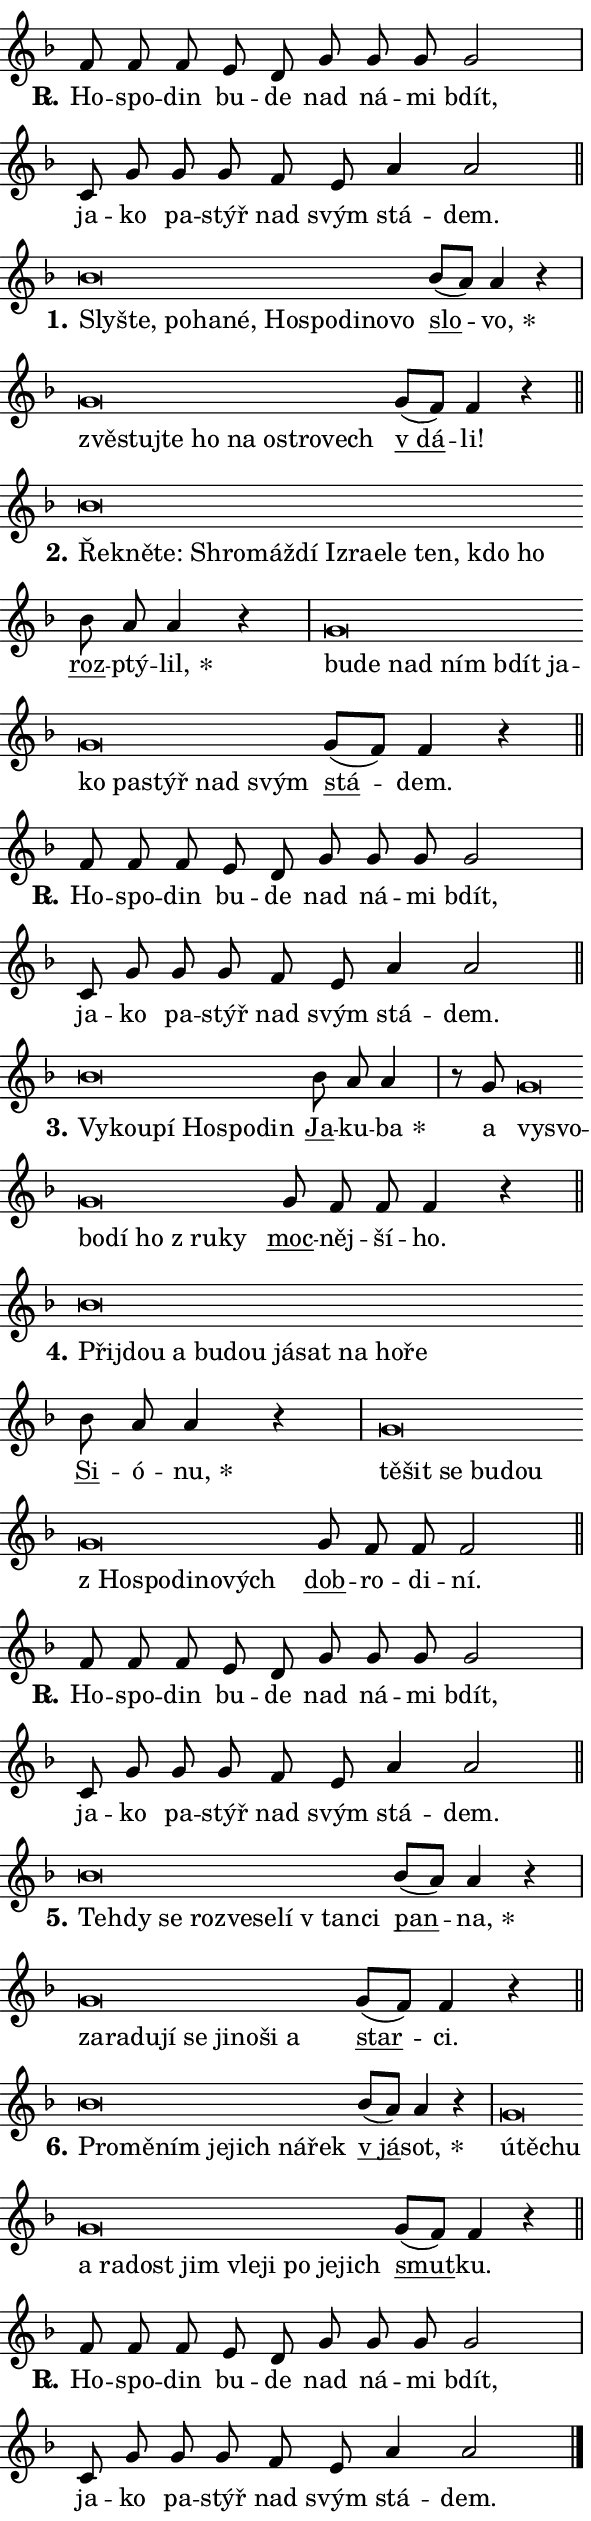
\version "2.24.0"
\header { tagline = "" }
\paper {
  indent = 0\cm
  top-margin = 0\cm
  right-margin = 0.13\cm % to fit lyric hyphens
  bottom-margin = 0\cm
  left-margin = 0\cm
  paper-width = 10\cm
  page-breaking = #ly:one-page-breaking
  system-system-spacing.basic-distance = #11
  score-system-spacing.basic-distance = #11
  ragged-last = ##f
}


%% Author: Thomas Morley
%% https://lists.gnu.org/archive/html/lilypond-user/2020-05/msg00002.html
#(define (line-position grob)
"Returns position of @var[grob} in current system:
   @code{'start}, if at first time-step
   @code{'end}, if at last time-step
   @code{'middle} otherwise
"
  (let* ((col (ly:item-get-column grob))
         (ln (ly:grob-object col 'left-neighbor))
         (rn (ly:grob-object col 'right-neighbor))
         (col-to-check-left (if (ly:grob? ln) ln col))
         (col-to-check-right (if (ly:grob? rn) rn col))
         (break-dir-left
           (and
             (ly:grob-property col-to-check-left 'non-musical #f)
             (ly:item-break-dir col-to-check-left)))
         (break-dir-right
           (and
             (ly:grob-property col-to-check-right 'non-musical #f)
             (ly:item-break-dir col-to-check-right))))
        (cond ((eqv? 1 break-dir-left) 'start)
              ((eqv? -1 break-dir-right) 'end)
              (else 'middle))))

#(define (tranparent-at-line-position vctor)
  (lambda (grob)
  "Relying on @code{line-position} select the relevant enry from @var{vctor}.
Used to determine transparency,"
    (case (line-position grob)
      ((end) (not (vector-ref vctor 0)))
      ((middle) (not (vector-ref vctor 1)))
      ((start) (not (vector-ref vctor 2))))))

noteHeadBreakVisibility =
#(define-music-function (break-visibility)(vector?)
"Makes @code{NoteHead}s transparent relying on @var{break-visibility}"
#{
  \override NoteHead.transparent =
    #(tranparent-at-line-position break-visibility)
#})

#(define delete-ledgers-for-transparent-note-heads
  (lambda (grob)
    "Reads whether a @code{NoteHead} is transparent.
If so this @code{NoteHead} is removed from @code{'note-heads} from
@var{grob}, which is supposed to be @code{LedgerLineSpanner}.
As a result ledgers are not printed for this @code{NoteHead}"
    (let* ((nhds-array (ly:grob-object grob 'note-heads))
           (nhds-list
             (if (ly:grob-array? nhds-array)
                 (ly:grob-array->list nhds-array)
                 '()))
           ;; Relies on the transparent-property being done before
           ;; Staff.LedgerLineSpanner.after-line-breaking is executed.
           ;; This is fragile ...
           (to-keep
             (remove
               (lambda (nhd)
                 (ly:grob-property nhd 'transparent #f))
               nhds-list)))
      ;; TODO find a better method to iterate over grob-arrays, similiar
      ;; to filter/remove etc for lists
      ;; For now rebuilt from scratch
      (set! (ly:grob-object grob 'note-heads)  '())
      (for-each
        (lambda (nhd)
          (ly:pointer-group-interface::add-grob grob 'note-heads nhd))
        to-keep))))

squashNotes = {
  \override NoteHead.X-extent = #'(-0.2 . 0.2)
  \override NoteHead.Y-extent = #'(-0.75 . 0)
  \override NoteHead.stencil =
    #(lambda (grob)
       (let ((pos (ly:grob-property grob 'staff-position)))
         (begin
           (if (< pos -7) (display "ERROR: Lower brevis then expected\n") (display ""))
           (if (<= pos -6) ly:text-interface::print ly:note-head::print))))
}
unSquashNotes = {
  \revert NoteHead.X-extent
  \revert NoteHead.Y-extent
  \revert NoteHead.stencil
}

hideNotes = \noteHeadBreakVisibility #begin-of-line-visible
unHideNotes = \noteHeadBreakVisibility #all-visible

% work-around for resetting accidentals
% https://lilypond.org/doc/v2.23/Documentation/notation/displaying-rhythms#unmetered-music
cadenzaMeasure = {
  \cadenzaOff
  \partial 1024 s1024
  \cadenzaOn
}

#(define-markup-command (accent layout props text) (markup?)
  "Underline accented syllable"
  (interpret-markup layout props
    #{\markup \override #'(offset . 4.3) \underline { #text }#}))

responsum = \markup \concat {
  "R" \hspace #-1.05 \path #0.1 #'((moveto 0 0.07) (lineto 0.9 0.8)) \hspace #0.05 "."
}

spaceSize = #0.6828661417322834 % exact space size for TeX Gyre Schola

\layout {
  \context {
    \Staff
    \remove "Time_signature_engraver"
    \override LedgerLineSpanner.after-line-breaking = #delete-ledgers-for-transparent-note-heads
  }
  \context {
    \Lyrics {
      \override LyricSpace.minimum-distance = \spaceSize
      \override LyricText.font-name = #"TeX Gyre Schola"
      \override LyricText.font-size = 1
      \override StanzaNumber.font-name = #"TeX Gyre Schola Bold"
      \override StanzaNumber.font-size = 1
    }
  }
  \context {
    \Score 
    \override NoteHead.text =
      #(lambda (grob) 
        (let ((pos (ly:grob-property grob 'staff-position)))
          #{\markup {
            \combine
              \halign #-0.55 \raise #(if (= pos -6) 0 0.5) \override #'(thickness . 2) \draw-line #'(3.2 . 0)
              \musicglyph "noteheads.sM1"
          }#}))
  }
}

% magnetic-lyrics.ily
%
%   written by
%     Jean Abou Samra <jean@abou-samra.fr>
%     Werner Lemberg <wl@gnu.org>
%
%   adapted by
%     Jiri Hon <jiri.hon@gmail.com>
%
% Version 2022-Apr-15

% https://www.mail-archive.com/lilypond-user@gnu.org/msg149350.html

#(define (Left_hyphen_pointer_engraver context)
   "Collect syllable-hyphen-syllable occurrences in lyrics and store
them in properties.  This engraver only looks to the left.  For
example, if the lyrics input is @code{foo -- bar}, it does the
following.

@itemize @bullet
@item
Set the @code{text} property of the @code{LyricHyphen} grob between
@q{foo} and @q{bar} to @code{foo}.

@item
Set the @code{left-hyphen} property of the @code{LyricText} grob with
text @q{foo} to the @code{LyricHyphen} grob between @q{foo} and
@q{bar}.
@end itemize

Use this auxiliary engraver in combination with the
@code{lyric-@/text::@/apply-@/magnetic-@/offset!} hook."
   (let ((hyphen #f)
         (text #f))
     (make-engraver
      (acknowledgers
       ((lyric-syllable-interface engraver grob source-engraver)
        (set! text grob)))
      (end-acknowledgers
       ((lyric-hyphen-interface engraver grob source-engraver)
        ;(when (not (grob::has-interface grob 'lyric-space-interface))
          (set! hyphen grob)));)
      ((stop-translation-timestep engraver)
       (when (and text hyphen)
         (ly:grob-set-object! text 'left-hyphen hyphen))
       (set! text #f)
       (set! hyphen #f)))))

#(define (lyric-text::apply-magnetic-offset! grob)
   "If the space between two syllables is less than the value in
property @code{LyricText@/.details@/.squash-threshold}, move the right
syllable to the left so that it gets concatenated with the left
syllable.

Use this function as a hook for
@code{LyricText@/.after-@/line-@/breaking} if the
@code{Left_@/hyphen_@/pointer_@/engraver} is active."
   (let ((hyphen (ly:grob-object grob 'left-hyphen #f)))
     (when hyphen
       (let ((left-text (ly:spanner-bound hyphen LEFT)))
         (when (grob::has-interface left-text 'lyric-syllable-interface)
           (let* ((common (ly:grob-common-refpoint grob left-text X))
                  (this-x-ext (ly:grob-extent grob common X))
                  (left-x-ext
                   (begin
                     ;; Trigger magnetism for left-text.
                     (ly:grob-property left-text 'after-line-breaking)
                     (ly:grob-extent left-text common X)))
                  ;; `delta` is the gap width between two syllables.
                  (delta (- (interval-start this-x-ext)
                            (interval-end left-x-ext)))
                  (details (ly:grob-property grob 'details))
                  (threshold (assoc-get 'squash-threshold details 0.2)))
             (when (< delta threshold)
               (let* (;; We have to manipulate the input text so that
                      ;; ligatures crossing syllable boundaries are not
                      ;; disabled.  For languages based on the Latin
                      ;; script this is essentially a beautification.
                      ;; However, for non-Western scripts it can be a
                      ;; necessity.
                      (lt (ly:grob-property left-text 'text))
                      (rt (ly:grob-property grob 'text))
                      (is-space (grob::has-interface hyphen 'lyric-space-interface))
                      (space (if is-space " " ""))
                      (extra-delta (if is-space spaceSize 0))
                      ;; Append new syllable.
                      (ltrt-space (if (and (string? lt) (string? rt))
                                (string-append lt space rt)
                                (make-concat-markup (list lt space rt))))
                      ;; Right-align `ltrt` to the right side.
                      (ltrt-space-markup (grob-interpret-markup
                               grob
                               (make-translate-markup
                                (cons (interval-length this-x-ext) 0)
                                (make-right-align-markup ltrt-space)))))
                 (begin
                   ;; Don't print `left-text`.
                   (ly:grob-set-property! left-text 'stencil #f)
                   ;; Set text and stencil (which holds all collected
                   ;; syllables so far) and shift it to the left.
                   (ly:grob-set-property! grob 'text ltrt-space)
                   (ly:grob-set-property! grob 'stencil ltrt-space-markup)
                   (ly:grob-translate-axis! grob (- (- delta extra-delta)) X))))))))))


#(define (lyric-hyphen::displace-bounds-first grob)
   ;; Make very sure this callback isn't triggered too early.
   (let ((left (ly:spanner-bound grob LEFT))
         (right (ly:spanner-bound grob RIGHT)))
     (ly:grob-property left 'after-line-breaking)
     (ly:grob-property right 'after-line-breaking)
     (ly:lyric-hyphen::print grob)))

squashThreshold = #0.4

\layout {
  \context {
    \Lyrics
    \consists #Left_hyphen_pointer_engraver
    \override LyricText.after-line-breaking =
      #lyric-text::apply-magnetic-offset!
    \override LyricHyphen.stencil = #lyric-hyphen::displace-bounds-first
    \override LyricText.details.squash-threshold = \squashThreshold
    \override LyricHyphen.minimum-distance = 0
    \override LyricHyphen.minimum-length = \squashThreshold
  }
}

squashText = \override LyricText.details.squash-threshold = 9999
unSquashText = \override LyricText.details.squash-threshold = \squashThreshold

leftText = \override LyricText.self-alignment-X = #LEFT
unLeftText = \revert LyricText.self-alignment-X

starOffset = #(lambda (grob) 
                (let ((x_offset (ly:self-alignment-interface::aligned-on-x-parent grob)))
                  (if (= x_offset 0) 0 (+ x_offset 1.2))))

star = #(define-music-function (syllable)(string?)
"Append star separator at the end of a syllable"
#{
  \once \override LyricText.X-offset = #starOffset
  \lyricmode { \markup {
    #syllable
    \override #'((font-name . "TeX Gyre Schola Bold")) \hspace #0.2 \lower #0.65 \larger "*"
  } }
#})

starAccent = #(define-music-function (syllable)(string?)
"Append star separator at the end of a syllable and make accent"
#{
  \once \override LyricText.X-offset = #starOffset
  \lyricmode { \markup {
    \accent #syllable
    \override #'((font-name . "TeX Gyre Schola Bold")) \hspace #0.2 \lower #0.65 \larger "*"
  } }
#})

breath = #(define-music-function (syllable)(string?)
"Append breathing indicator at the end of a syllable"
#{
  \lyricmode { \markup { #syllable "+" } }
#})

optionalBreath = #(define-music-function (syllable)(string?)
"Append optional breathing indicator at the end of a syllable"
#{
  \lyricmode { \markup { #syllable "(+)" } }
#})


\score {
    <<
        \new Voice = "melody" { \cadenzaOn \key f \major \relative { f'8 f f e d \bar "" g g g \bar "" g2 \cadenzaMeasure \bar "|" c,8 g' \bar "" g g \bar "" f e \bar "" a4 a2 \cadenzaMeasure \bar "||" \break } }
        \new Lyrics \lyricsto "melody" { \lyricmode { \set stanza = \responsum
Ho -- spo -- din bu -- de nad ná -- mi bdít, ja -- ko pa -- stýř nad svým stá -- dem. } }
    >>
    \layout {}
}

\score {
    <<
        \new Voice = "melody" { \cadenzaOn \key f \major \relative { \squashNotes bes'\breve*1/16 \hideNotes \breve*1/16 \bar "" \breve*1/16 \bar "" \breve*1/16 \bar "" \breve*1/16 \bar "" \breve*1/16 \bar "" \breve*1/16 \bar "" \breve*1/16 \bar "" \breve*1/16 \breve*1/16 \bar "" \unHideNotes \unSquashNotes \bar "" bes8[( a)] a4 r \cadenzaMeasure \bar "|" \squashNotes g\breve*1/16 \hideNotes \breve*1/16 \bar "" \breve*1/16 \bar "" \breve*1/16 \bar "" \breve*1/16 \bar "" \breve*1/16 \bar "" \breve*1/16 \breve*1/16 \bar "" \unHideNotes \unSquashNotes \bar "" g8[( f)] f4 r \cadenzaMeasure \bar "||" \break } }
        \new Lyrics \lyricsto "melody" { \lyricmode { \set stanza = "1."
\leftText Sly -- \squashText šte, po -- ha -- né, Ho -- spo -- di -- no -- vo \unLeftText \unSquashText \markup \accent slo -- \star vo, \leftText zvě -- \squashText stuj -- te ho na o -- stro -- vech \unLeftText \unSquashText \markup \accent "v dá" -- li! } }
    >>
    \layout {}
}

\score {
    <<
        \new Voice = "melody" { \cadenzaOn \key f \major \relative { \squashNotes bes'\breve*1/16 \hideNotes \breve*1/16 \bar "" \breve*1/16 \bar "" \breve*1/16 \bar "" \breve*1/16 \bar "" \breve*1/16 \bar "" \breve*1/16 \bar "" \breve*1/16 \bar "" \breve*1/16 \bar "" \breve*1/16 \bar "" \breve*1/16 \bar "" \breve*1/16 \breve*1/16 \bar "" \unHideNotes \unSquashNotes \bar "" bes8 a a4 r \cadenzaMeasure \bar "|" \squashNotes g\breve*1/16 \hideNotes \breve*1/16 \bar "" \breve*1/16 \bar "" \breve*1/16 \bar "" \breve*1/16 \bar "" \breve*1/16 \bar "" \breve*1/16 \bar "" \breve*1/16 \bar "" \breve*1/16 \bar "" \breve*1/16 \breve*1/16 \bar "" \unHideNotes \unSquashNotes \bar "" g8[( f)] f4 r \cadenzaMeasure \bar "||" \break } }
        \new Lyrics \lyricsto "melody" { \lyricmode { \set stanza = "2."
\leftText Ře -- \squashText kně -- te: Shro -- máž -- dí Iz -- ra -- e -- le ten, kdo ho \unLeftText \unSquashText \markup \accent roz -- ptý -- \star lil, \leftText bu -- \squashText de nad ním bdít ja -- ko pa -- stýř nad svým \unLeftText \unSquashText \markup \accent stá -- dem. } }
    >>
    \layout {}
}

\score {
    <<
        \new Voice = "melody" { \cadenzaOn \key f \major \relative { f'8 f f e d \bar "" g g g \bar "" g2 \cadenzaMeasure \bar "|" c,8 g' \bar "" g g \bar "" f e \bar "" a4 a2 \cadenzaMeasure \bar "||" \break } }
        \new Lyrics \lyricsto "melody" { \lyricmode { \set stanza = \responsum
Ho -- spo -- din bu -- de nad ná -- mi bdít, ja -- ko pa -- stýř nad svým stá -- dem. } }
    >>
    \layout {}
}

\score {
    <<
        \new Voice = "melody" { \cadenzaOn \key f \major \relative { \squashNotes bes'\breve*1/16 \hideNotes \breve*1/16 \bar "" \breve*1/16 \bar "" \breve*1/16 \bar "" \breve*1/16 \breve*1/16 \bar "" \unHideNotes \unSquashNotes \bar "" bes8 a a4 \cadenzaMeasure \bar "|" r8 g \squashNotes g\breve*1/16 \hideNotes \breve*1/16 \bar "" \breve*1/16 \bar "" \breve*1/16 \bar "" \breve*1/16 \bar "" \breve*1/16 \breve*1/16 \bar "" \unHideNotes \unSquashNotes \bar "" g8 f f f4 r \cadenzaMeasure \bar "||" \break } }
        \new Lyrics \lyricsto "melody" { \lyricmode { \set stanza = "3."
\leftText Vy -- \squashText kou -- pí Ho -- spo -- din \unLeftText \unSquashText \markup \accent Ja -- ku -- \star ba a \leftText vy -- \squashText svo -- bo -- dí ho "z ru" -- ky \unLeftText \unSquashText \markup \accent moc -- něj -- ší -- ho. } }
    >>
    \layout {}
}

\score {
    <<
        \new Voice = "melody" { \cadenzaOn \key f \major \relative { \squashNotes bes'\breve*1/16 \hideNotes \breve*1/16 \bar "" \breve*1/16 \bar "" \breve*1/16 \bar "" \breve*1/16 \bar "" \breve*1/16 \bar "" \breve*1/16 \bar "" \breve*1/16 \bar "" \breve*1/16 \breve*1/16 \bar "" \unHideNotes \unSquashNotes \bar "" bes8 a a4 r \cadenzaMeasure \bar "|" \squashNotes g\breve*1/16 \hideNotes \breve*1/16 \bar "" \breve*1/16 \bar "" \breve*1/16 \bar "" \breve*1/16 \bar "" \breve*1/16 \bar "" \breve*1/16 \bar "" \breve*1/16 \bar "" \breve*1/16 \breve*1/16 \bar "" \unHideNotes \unSquashNotes \bar "" g8 f f f2 \cadenzaMeasure \bar "||" \break } }
        \new Lyrics \lyricsto "melody" { \lyricmode { \set stanza = "4."
\leftText Při -- \squashText jdou a bu -- dou já -- sat na ho -- ře \unLeftText \unSquashText \markup \accent Si -- ó -- \star nu, \leftText tě -- \squashText šit se bu -- dou "z Ho" -- spo -- di -- no -- vých \unLeftText \unSquashText \markup \accent dob -- ro -- di -- ní. } }
    >>
    \layout {}
}

\score {
    <<
        \new Voice = "melody" { \cadenzaOn \key f \major \relative { f'8 f f e d \bar "" g g g \bar "" g2 \cadenzaMeasure \bar "|" c,8 g' \bar "" g g \bar "" f e \bar "" a4 a2 \cadenzaMeasure \bar "||" \break } }
        \new Lyrics \lyricsto "melody" { \lyricmode { \set stanza = \responsum
Ho -- spo -- din bu -- de nad ná -- mi bdít, ja -- ko pa -- stýř nad svým stá -- dem. } }
    >>
    \layout {}
}

\score {
    <<
        \new Voice = "melody" { \cadenzaOn \key f \major \relative { \squashNotes bes'\breve*1/16 \hideNotes \breve*1/16 \bar "" \breve*1/16 \bar "" \breve*1/16 \bar "" \breve*1/16 \bar "" \breve*1/16 \bar "" \breve*1/16 \bar "" \breve*1/16 \breve*1/16 \bar "" \unHideNotes \unSquashNotes \bar "" bes8[( a)] a4 r \cadenzaMeasure \bar "|" \squashNotes g\breve*1/16 \hideNotes \breve*1/16 \bar "" \breve*1/16 \bar "" \breve*1/16 \bar "" \breve*1/16 \bar "" \breve*1/16 \bar "" \breve*1/16 \bar "" \breve*1/16 \breve*1/16 \bar "" \unHideNotes \unSquashNotes \bar "" g8[( f)] f4 r \cadenzaMeasure \bar "||" \break } }
        \new Lyrics \lyricsto "melody" { \lyricmode { \set stanza = "5."
\leftText Teh -- \squashText dy se roz -- ve -- se -- lí "v tan" -- ci \unLeftText \unSquashText \markup \accent pan -- \star na, \leftText za -- \squashText ra -- du -- jí se ji -- no -- ši a \unLeftText \unSquashText \markup \accent star -- ci. } }
    >>
    \layout {}
}

\score {
    <<
        \new Voice = "melody" { \cadenzaOn \key f \major \relative { \squashNotes bes'\breve*1/16 \hideNotes \breve*1/16 \bar "" \breve*1/16 \bar "" \breve*1/16 \bar "" \breve*1/16 \bar "" \breve*1/16 \breve*1/16 \bar "" \unHideNotes \unSquashNotes \bar "" bes8[( a)] a4 r \cadenzaMeasure \bar "|" \squashNotes g\breve*1/16 \hideNotes \breve*1/16 \bar "" \breve*1/16 \bar "" \breve*1/16 \bar "" \breve*1/16 \bar "" \breve*1/16 \bar "" \breve*1/16 \bar "" \breve*1/16 \bar "" \breve*1/16 \bar "" \breve*1/16 \bar "" \breve*1/16 \breve*1/16 \bar "" \unHideNotes \unSquashNotes \bar "" g8[( f)] f4 r \cadenzaMeasure \bar "||" \break } }
        \new Lyrics \lyricsto "melody" { \lyricmode { \set stanza = "6."
\leftText Pro -- \squashText mě -- ním je -- jich ná -- řek \unLeftText \unSquashText \markup \accent "v já" -- \star sot, \leftText ú -- \squashText tě -- chu a ra -- dost jim vle -- ji po je -- jich \unLeftText \unSquashText \markup \accent smut -- ku. } }
    >>
    \layout {}
}

\score {
    <<
        \new Voice = "melody" { \cadenzaOn \key f \major \relative { f'8 f f e d \bar "" g g g \bar "" g2 \cadenzaMeasure \bar "|" c,8 g' \bar "" g g \bar "" f e \bar "" a4 a2 \cadenzaMeasure \bar "||" \break } \bar "|." }
        \new Lyrics \lyricsto "melody" { \lyricmode { \set stanza = \responsum
Ho -- spo -- din bu -- de nad ná -- mi bdít, ja -- ko pa -- stýř nad svým stá -- dem. } }
    >>
    \layout {}
}
